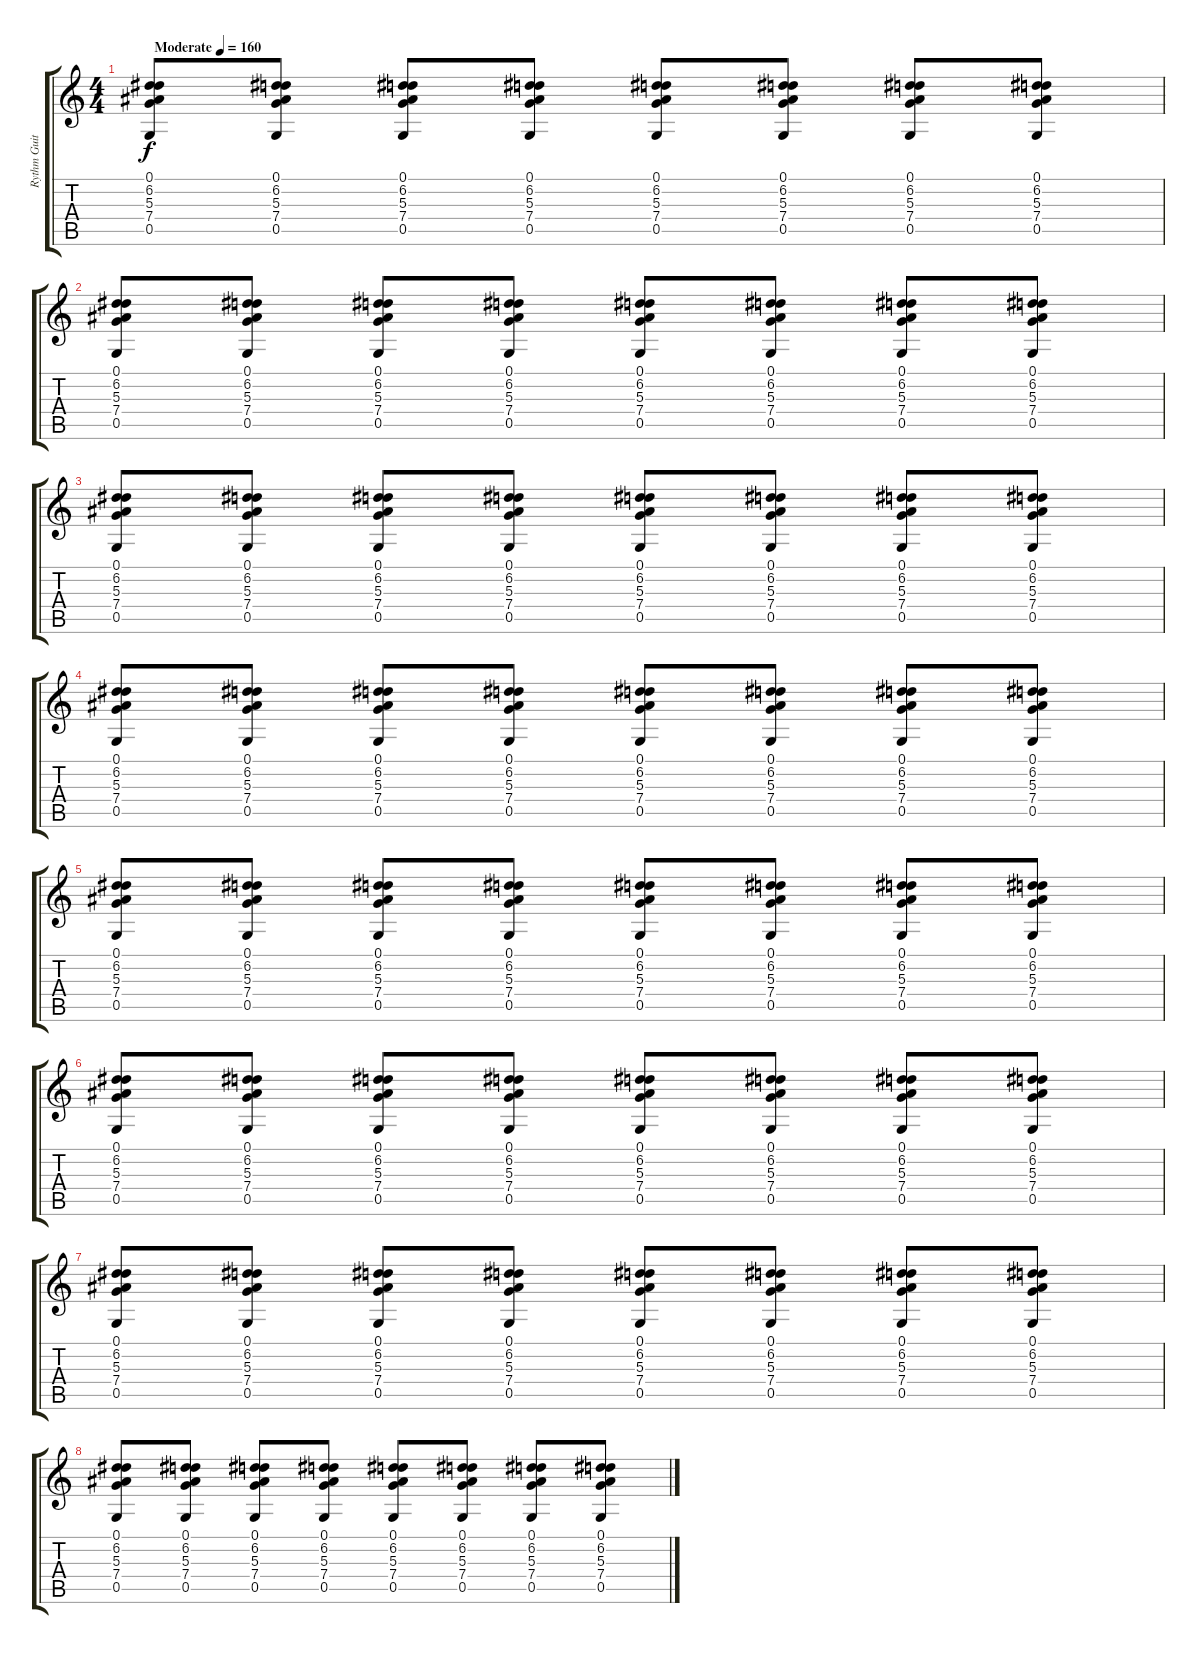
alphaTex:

\track ("Rythm Guitar" "Rythm Guit") {instrument distortionguitar}
\staff {score tabs}
\tuning (D4 A3 F3 C3 G2 C2) {hide}
\ts (4 4)
\tempo (160 "Moderate")
\clef g2
\ks c
(0.1 6.2 5.3 7.4 0.5).8{dy f instrument distortionguitar} (0.1 6.2 5.3 7.4 0.5).8 (0.1 6.2 5.3 7.4 0.5).8 (0.1 6.2 5.3 7.4 0.5).8 (0.1 6.2 5.3 7.4 0.5).8 (0.1 6.2 5.3 7.4 0.5).8 (0.1 6.2 5.3 7.4 0.5).8 (0.1 6.2 5.3 7.4 0.5).8 |
(0.1 6.2 5.3 7.4 0.5).8 (0.1 6.2 5.3 7.4 0.5).8 (0.1 6.2 5.3 7.4 0.5).8 (0.1 6.2 5.3 7.4 0.5).8 (0.1 6.2 5.3 7.4 0.5).8 (0.1 6.2 5.3 7.4 0.5).8 (0.1 6.2 5.3 7.4 0.5).8 (0.1 6.2 5.3 7.4 0.5).8 |
(0.1 6.2 5.3 7.4 0.5).8 (0.1 6.2 5.3 7.4 0.5).8 (0.1 6.2 5.3 7.4 0.5).8 (0.1 6.2 5.3 7.4 0.5).8 (0.1 6.2 5.3 7.4 0.5).8 (0.1 6.2 5.3 7.4 0.5).8 (0.1 6.2 5.3 7.4 0.5).8 (0.1 6.2 5.3 7.4 0.5).8 |
(0.1 6.2 5.3 7.4 0.5).8 (0.1 6.2 5.3 7.4 0.5).8 (0.1 6.2 5.3 7.4 0.5).8 (0.1 6.2 5.3 7.4 0.5).8 (0.1 6.2 5.3 7.4 0.5).8 (0.1 6.2 5.3 7.4 0.5).8 (0.1 6.2 5.3 7.4 0.5).8 (0.1 6.2 5.3 7.4 0.5).8 |
(0.1 6.2 5.3 7.4 0.5).8 (0.1 6.2 5.3 7.4 0.5).8 (0.1 6.2 5.3 7.4 0.5).8 (0.1 6.2 5.3 7.4 0.5).8 (0.1 6.2 5.3 7.4 0.5).8 (0.1 6.2 5.3 7.4 0.5).8 (0.1 6.2 5.3 7.4 0.5).8 (0.1 6.2 5.3 7.4 0.5).8 |
(0.1 6.2 5.3 7.4 0.5).8 (0.1 6.2 5.3 7.4 0.5).8 (0.1 6.2 5.3 7.4 0.5).8 (0.1 6.2 5.3 7.4 0.5).8 (0.1 6.2 5.3 7.4 0.5).8 (0.1 6.2 5.3 7.4 0.5).8 (0.1 6.2 5.3 7.4 0.5).8 (0.1 6.2 5.3 7.4 0.5).8 |
(0.1 6.2 5.3 7.4 0.5).8 (0.1 6.2 5.3 7.4 0.5).8 (0.1 6.2 5.3 7.4 0.5).8 (0.1 6.2 5.3 7.4 0.5).8 (0.1 6.2 5.3 7.4 0.5).8 (0.1 6.2 5.3 7.4 0.5).8 (0.1 6.2 5.3 7.4 0.5).8 (0.1 6.2 5.3 7.4 0.5).8 |
(0.1 6.2 5.3 7.4 0.5).8 (0.1 6.2 5.3 7.4 0.5).8 (0.1 6.2 5.3 7.4 0.5).8 (0.1 6.2 5.3 7.4 0.5).8 (0.1 6.2 5.3 7.4 0.5).8 (0.1 6.2 5.3 7.4 0.5).8 (0.1 6.2 5.3 7.4 0.5).8 (0.1 6.2 5.3 7.4 0.5).8
